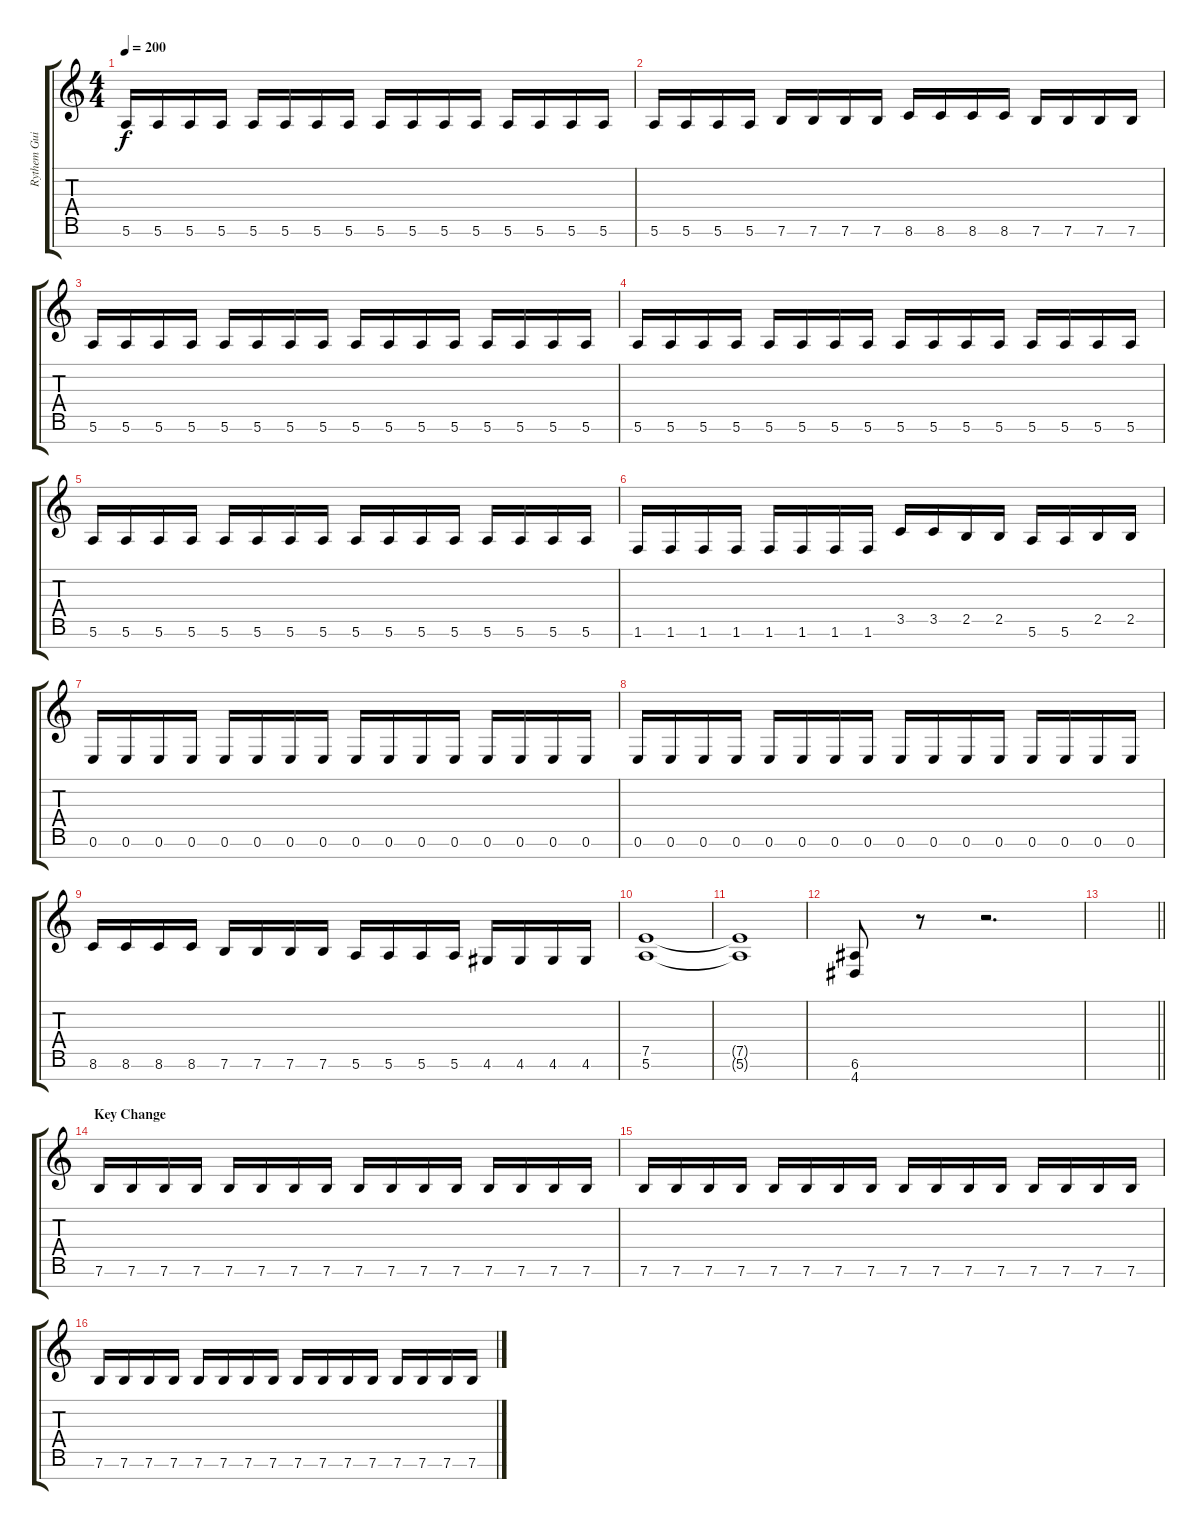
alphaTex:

\track ("Rythem Guitar" "Rythem Gui") {instrument distortionguitar}
\staff {score tabs}
\tuning (E4 B3 G3 D3 A2 E2 B1) {hide}
\ts (4 4)
\tempo 200
\clef g2
\ks c
5.6.16{dy f} 5.6.16 5.6.16 5.6.16 5.6.16 5.6.16 5.6.16 5.6.16 5.6.16 5.6.16 5.6.16 5.6.16 5.6.16 5.6.16 5.6.16 5.6.16 |
5.6.16 5.6.16 5.6.16 5.6.16 7.6.16 7.6.16 7.6.16 7.6.16 8.6.16 8.6.16 8.6.16 8.6.16 7.6.16 7.6.16 7.6.16 7.6.16 |
5.6.16 5.6.16 5.6.16 5.6.16 5.6.16 5.6.16 5.6.16 5.6.16 5.6.16 5.6.16 5.6.16 5.6.16 5.6.16 5.6.16 5.6.16 5.6.16 |
5.6.16 5.6.16 5.6.16 5.6.16 5.6.16 5.6.16 5.6.16 5.6.16 5.6.16 5.6.16 5.6.16 5.6.16 5.6.16 5.6.16 5.6.16 5.6.16 |
5.6.16 5.6.16 5.6.16 5.6.16 5.6.16 5.6.16 5.6.16 5.6.16 5.6.16 5.6.16 5.6.16 5.6.16 5.6.16 5.6.16 5.6.16 5.6.16 |
1.6.16 1.6.16 1.6.16 1.6.16 1.6.16 1.6.16 1.6.16 1.6.16 3.5.16 3.5.16 2.5.16 2.5.16 5.6.16 5.6.16 2.5.16 2.5.16 |
0.6.16 0.6.16 0.6.16 0.6.16 0.6.16 0.6.16 0.6.16 0.6.16 0.6.16 0.6.16 0.6.16 0.6.16 0.6.16 0.6.16 0.6.16 0.6.16 |
0.6.16 0.6.16 0.6.16 0.6.16 0.6.16 0.6.16 0.6.16 0.6.16 0.6.16 0.6.16 0.6.16 0.6.16 0.6.16 0.6.16 0.6.16 0.6.16 |
8.6.16 8.6.16 8.6.16 8.6.16 7.6.16 7.6.16 7.6.16 7.6.16 5.6.16 5.6.16 5.6.16 5.6.16 4.6.16 4.6.16 4.6.16 4.6.16 |
(7.5 5.6).1 |
(7.5{t} 5.6{t}).1 |
(6.6 4.7).8 r.8 r.2{d} |
\barLineRight lightlight
|
\section ("" "Key Change")
7.6.16 7.6.16 7.6.16 7.6.16 7.6.16 7.6.16 7.6.16 7.6.16 7.6.16 7.6.16 7.6.16 7.6.16 7.6.16 7.6.16 7.6.16 7.6.16 |
7.6.16 7.6.16 7.6.16 7.6.16 7.6.16 7.6.16 7.6.16 7.6.16 7.6.16 7.6.16 7.6.16 7.6.16 7.6.16 7.6.16 7.6.16 7.6.16 |
7.6.16 7.6.16 7.6.16 7.6.16 7.6.16 7.6.16 7.6.16 7.6.16 7.6.16 7.6.16 7.6.16 7.6.16 7.6.16 7.6.16 7.6.16 7.6.16
